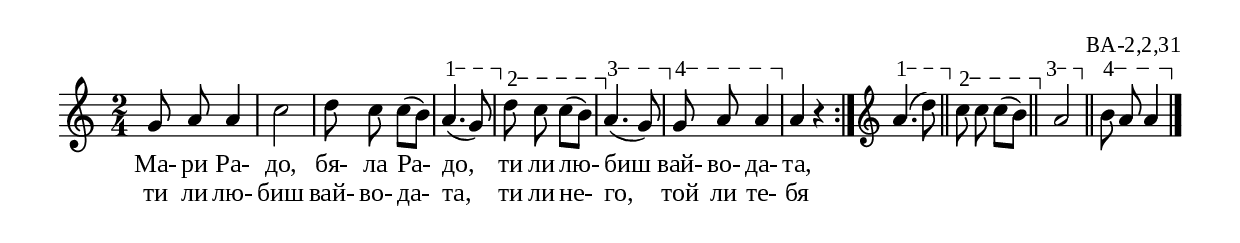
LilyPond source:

%{
BA_2_2_31
%}

\include "td-preamble.ly"

\score {
\relative c'' {
%% \tempo 4 = 152
  \time 2/4
g8\noBeam a a4 | c2 | d8\noBeam c c8( b) | 
\varA
a4.\startTextSpan( g8\stopTextSpan) | 
\varB
d'8\startTextSpan\noBeam c c8( b\stopTextSpan) | 
\varC
a4.\startTextSpan( g8\stopTextSpan) | 
\varD
g8\startTextSpan\noBeam  a a4\stopTextSpan | 
a4 r4  
 \bar ":|" 
\endm 
\varA
a4.\startTextSpan( d8\stopTextSpan) \bar "||"
\varB
c8\startTextSpan\noBeam c c8( b\stopTextSpan) \bar "||"
\varC
\set Score.measureLength = #(ly:make-moment 3 4)
s4\startTextSpan a2\stopTextSpan \bar "||"
\set Score.measureLength = #(ly:make-moment 2 4)
\varD
b8\startTextSpan\noBeam a a4\stopTextSpan 
\bar "|."
}
\addlyrics { Ма- ри Ра- до,  бя-  ла  Ра- до, ти ли лю- биш вай- во- да- та, }
\addlyrics { ти  ли лю- биш вай- во- да- та, ти ли не-  го, той ли  те- бя }
%
\layout {
  indent = #0
  line-width = 190\mm
  ragged-right=##f
}
%
\midi { 
	\context {
		\Score
		tempoWholesPerMinute = #(ly:make-moment 152 4)
		}
	}
}
%
\header{
  opus = "ВА-2,2,31"
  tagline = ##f
}


